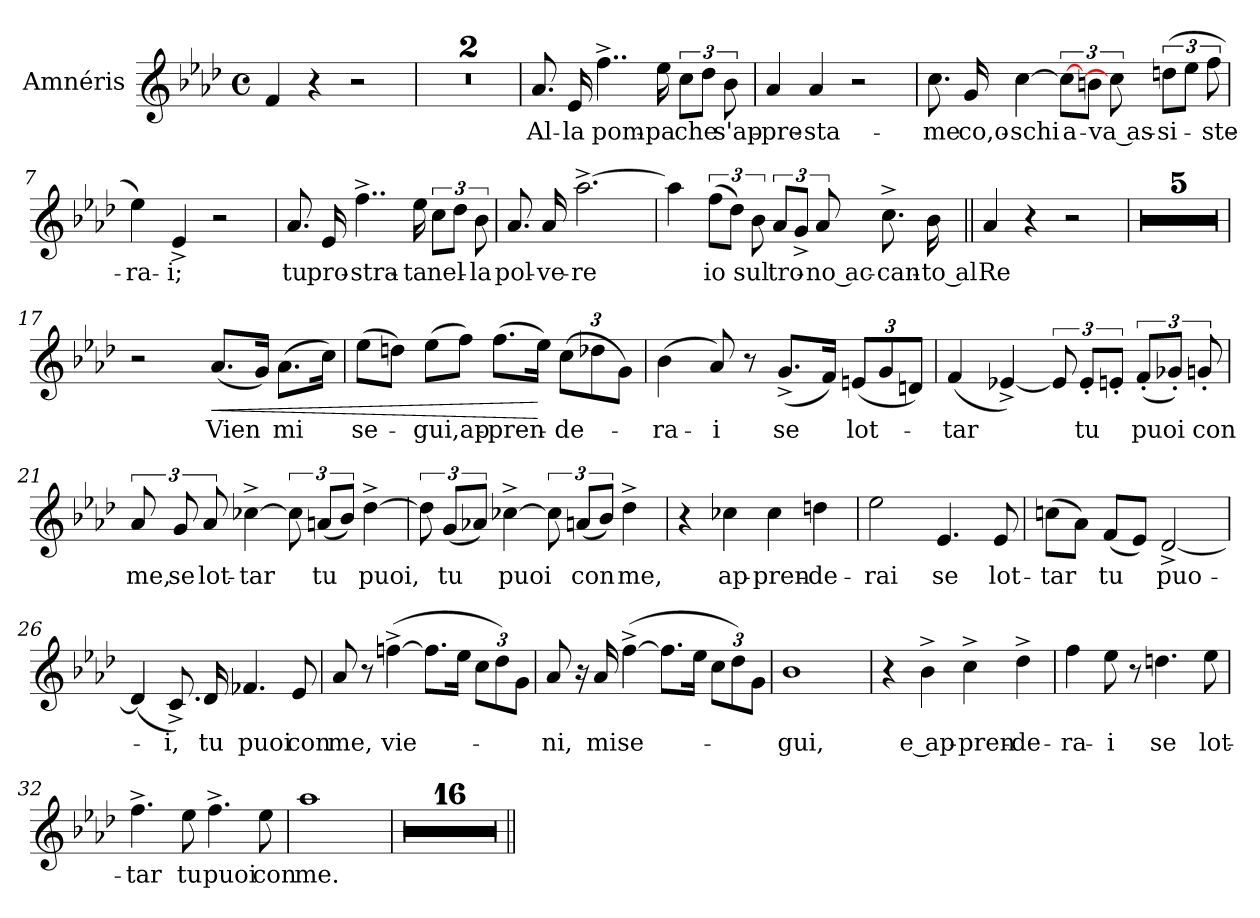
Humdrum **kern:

**kern	**text	**dynam
*part1	*part1	*part1
*staff1	*staff1	*staff1
*I"Amnéris	*	*
*I'Amn.	*	*
*clefG2	*	*
*k[b-e-a-d-]	*	*
*A-:	*	*
*M4/4	*	*
*met(c)	*	*
=1	=1	=1
4f/	.	.
4r	.	.
2r	.	.
=2	=2	=2
1r	.	.
=3	=3	=3
1r	.	.
!!LO:PB:g=z
=4	=4	=4
!	!LO:LY:b:color=#0055FF	!
8.a-/	Al-	.
!	!LO:LY:b:color=#0055FF	!
16e-/	-la	.
!	!LO:LY:b:color=#0055FF	!
4..ff^\	pom-	.
!	!LO:LY:b:color=#0055FF	!
16ee-\	-pa	.
!	!LO:LY:b:color=#0055FF	!
12cc\L	che	.
12dd-\J	.	.
!	!LO:LY:b:color=#0055FF	!
12b-\	s'ap-	.
=5	=5	=5
!	!LO:LY:b:color=#0055FF	!
4a-/	-pre-	.
!	!LO:LY:b:color=#0055FF	!
4a-/	-sta-	.
2r	.	.
=6	=6	=6
!	!LO:LY:b:color=#0055FF	!
8.cc\	-me	.
!	!LO:LY:b:color=#0055FF	!
16g/	co,o-	.
!	!LO:LY:b:color=#0055FF	!
[4cc\	-schi	.
!	!LO:LY:b:color=#0055FF	!
12cc\L_	a-	.
12bn\J	.	.
!	!LO:LY:b:color=#0055FF	!
12cc\]	-va as-	.
!	!LO:LY:b:color=#0055FF	!
(>12ddn\L	-si-	.
12ee-\J	.	.
!	!LO:LY:b:color=#0055FF	!
12ff\	-ste-	.
=7	=7	=7
!	!LO:LY:b:color=#0055FF	!
4ee-\)	-ra-	.
!	!LO:LY:b:color=#0055FF	!
4e-^/	-i;	.
2r	.	.
!!LO:LB:g=z
=8	=8	=8
!	!LO:LY:b:color=#0055FF	!
8.a-/	tu	.
!	!LO:LY:b:color=#0055FF	!
16e-/	pro-	.
!	!LO:LY:b:color=#0055FF	!
4..ff^\	-stra-	.
!	!LO:LY:b:color=#0055FF	!
16ee-\	-ta	.
!	!LO:LY:b:color=#0055FF	!
12cc\L	nel-	.
12dd-\J	.	.
!	!LO:LY:b:color=#0055FF	!
12b-\	-la	.
=9	=9	=9
!	!LO:LY:b:color=#0055FF	!
8.a-/	pol-	.
!	!LO:LY:b:color=#0055FF	!
16a-/	-ve-	.
!	!LO:LY:b:color=#0055FF	!
[2.aa-^\	-re	.
=10	=10	=10
4aa-\]	.	.
!	!LO:LY:b:color=#0055FF	!
(>12ff\L	io	.
12dd-\J)	.	.
!	!LO:LY:b:color=#0055FF	!
12b-\	sul	.
!	!LO:LY:b:color=#0055FF	!
12a-/L	tro-	.
12g^/J	.	.
!	!LO:LY:b:color=#0055FF	!
12a-/	-no ac-	.
!	!LO:LY:b:color=#0055FF	!
8.cc^\	-can-	.
!	!LO:LY:b:color=#0055FF	!
16b-\	-to al	.
!!LO:PB:g=z
=11||	=11||	=11||
!	!LO:LY:b:color=#0055FF	!
4a-/	Re	.
4r	.	.
2r	.	.
=12	=12	=12
1r	.	.
!!LO:LB:g=z
=13	=13	=13
1r	.	.
=14	=14	=14
1r	.	.
!!LO:LB:g=z
=15	=15	=15
1r	.	.
=16	=16	=16
1r	.	.
!!LO:PB:g=z
=17	=17	=17
2r	.	.
!	!LO:LY:b:color=#0055FF	!LO:HP:b
(<8.a-/L	Vien	<
16g/Jk)	.	.
!	!LO:LY:b:color=#0055FF	!
(>8.a-\L	mi	.
16cc\Jk)	.	.
=18	=18	=18
!	!LO:LY:b:color=#0055FF	!
(>8ee-\L	se-	.
8ddn\J)	.	.
!	!LO:LY:b:color=#0055FF	!
(>8ee-\L	-gui,ap-	.
8ff\J)	.	.
!	!LO:LY:b:color=#0055FF	!
(>8.ff\L	-pren-	.
16ee-\Jk)	.	[
*Xbrackettup	*	*
!	!LO:LY:b:color=#0055FF	!
(>12cc\L	-de-	.
12dd-X\	.	.
12g\J)	.	.
!!LO:LB:g=z
=19	=19	=19
!	!LO:LY:b:color=#0055FF	!
(>4b-\	-ra-	.
!	!LO:LY:b:color=#0055FF	!
8a-/)	-i	.
8r	.	.
!	!LO:LY:b:color=#0055FF	!
(<8.g^/L	se	.
16f/Jk)	.	.
!	!LO:LY:b:color=#0055FF	!
(<12en/L	lot-	.
12g/	.	.
12dn/J)	.	.
=20	=20	=20
!	!LO:LY:b:color=#0055FF	!
(<4f/	-tar	.
[4e-X^/)	.	.
*brackettup	*	*
12e-/]	.	.
!	!LO:LY:b:color=#0055FF	!
12e-'/L	tu	.
12en'/J	.	.
!	!LO:LY:b:color=#0055FF	!
(<12f'/L	puoi	.
12g-X'/J)	.	.
!	!LO:LY:b:color=#0055FF	!
12gn'/	con	.
!!LO:LB:g=z
=21	=21	=21
!	!LO:LY:b:color=#0055FF	!
12a-/	me,	.
!	!LO:LY:b:color=#0055FF	!
12g/	se	.
!	!LO:LY:b:color=#0055FF	!
12a-/	lot-	.
!	!LO:LY:b:color=#0055FF	!
[4cc-X^\	-tar	.
12cc-\]	.	.
!	!LO:LY:b:color=#0055FF	!
(<12an/L	tu	.
12b-/J)	.	.
!	!LO:LY:b:color=#0055FF	!
[4dd-^\	puoi,	.
=22	=22	=22
12dd-\]	.	.
!	!LO:LY:b:color=#0055FF	!
(<12g/L	tu	.
12a-X/J)	.	.
!	!LO:LY:b:color=#0055FF	!
[4cc-X^\	puoi	.
12cc-\]	.	.
!	!LO:LY:b:color=#0055FF	!
(<12an/L	con	.
12b-/J)	.	.
!	!LO:LY:b:color=#0055FF	!
4dd-^\	me,	.
!!LO:PB:g=z
=23	=23	=23
4r	.	.
!	!LO:LY:b:color=#0055FF	!
4cc-X\	ap-	.
!	!LO:LY:b:color=#0055FF	!
4cc-\	-pren-	.
!	!LO:LY:b:color=#0055FF	!
4ddn\	-de-	.
=24	=24	=24
!	!LO:LY:b:color=#0055FF	!
2ee-\	-rai	.
!	!LO:LY:b:color=#0055FF	!
4.e-/	se	.
!	!LO:LY:b:color=#0055FF	!
8e-/	lot-	.
=25	=25	=25
!	!LO:LY:b:color=#0055FF	!
(>8ccn\L	-tar	.
8a-\J)	.	.
!	!LO:LY:b:color=#0055FF	!
(<8f/L	tu	.
8e-/J)	.	.
!	!LO:LY:b:color=#0055FF	!
[2d-^/	puo-	.
!!LO:LB:g=z
=26	=26	=26
(<4d-/]	.	.
!	!LO:LY:b:color=#0055FF	!
8.c^/)	-i,	.
!	!LO:LY:b:color=#0055FF	!
16d-/	tu	.
!	!LO:LY:b:color=#0055FF	!
4.f-X/	puoi	.
!	!LO:LY:b:color=#0055FF	!
8e-/	con	.
=27	=27	=27
!	!LO:LY:b:color=#0055FF	!
8a-/	me,	.
8r	.	.
!	!LO:LY:b:color=#0055FF	!
(>[4ffn^\	vie-	.
8.ff\L]	.	.
16ee-\Jk	.	.
*Xbrackettup	*	*
12cc\L	.	.
12dd-\)	.	.
12g\J	.	.
=28	=28	=28
!	!LO:LY:b:color=#0055FF	!
8a-/	-ni,	.
16r	.	.
!	!LO:LY:b:color=#0055FF	!
16a-/	mi	.
!	!LO:LY:b:color=#0055FF	!
(>[4ff^\	se-	.
8.ff\L]	.	.
16ee-\Jk	.	.
12cc\L	.	.
12dd-\)	.	.
12g\J	.	.
!!LO:PB:g=z
=29	=29	=29
!	!LO:LY:b:color=#0055FF	!
1b-	-gui,	.
=30	=30	=30
4r	.	.
!	!LO:LY:b:color=#0055FF	!
4b-^\	e ap-	.
!	!LO:LY:b:color=#0055FF	!
4cc^\	-pren-	.
!	!LO:LY:b:color=#0055FF	!
4dd-^\	-de-	.
=31	=31	=31
!	!LO:LY:b:color=#0055FF	!
4ff\	-ra-	.
!	!LO:LY:b:color=#0055FF	!
8ee-\	-i	.
8r	.	.
!	!LO:LY:b:color=#0055FF	!
4.ddn\	se	.
!	!LO:LY:b:color=#0055FF	!
8ee-\	lot-	.
!!LO:LB:g=z
=32	=32	=32
!	!LO:LY:b:color=#0055FF	!
4.ff^\	-tar	.
!	!LO:LY:b:color=#0055FF	!
8ee-\	tu	.
!	!LO:LY:b:color=#0055FF	!
4.ff^\	puoi	.
!	!LO:LY:b:color=#0055FF	!
8ee-\	con	.
=33	=33	=33
!	!LO:LY:b:color=#0055FF	!
1aa-	me.	.
=34	=34	=34
1r	.	.
!!LO:PB:g=z
=35	=35	=35
1r	.	.
=36	=36	=36
1r	.	.
=37	=37	=37
1r	.	.
=38	=38	=38
1r	.	.
!!LO:LB:g=z
=39	=39	=39
1r	.	.
=40	=40	=40
1r	.	.
=41	=41	=41
1r	.	.
!!LO:LB:g=z
=42	=42	=42
1r	.	.
=43	=43	=43
1r	.	.
=44	=44	=44
1r	.	.
=45	=45	=45
1r	.	.
!!LO:LB:g=z
=46	=46	=46
1r	.	.
=47	=47	=47
1r	.	.
=48	=48	=48
1r	.	.
=49	=49	=49
1r	.	.
=||	=||	=||
*-	*-	*-
